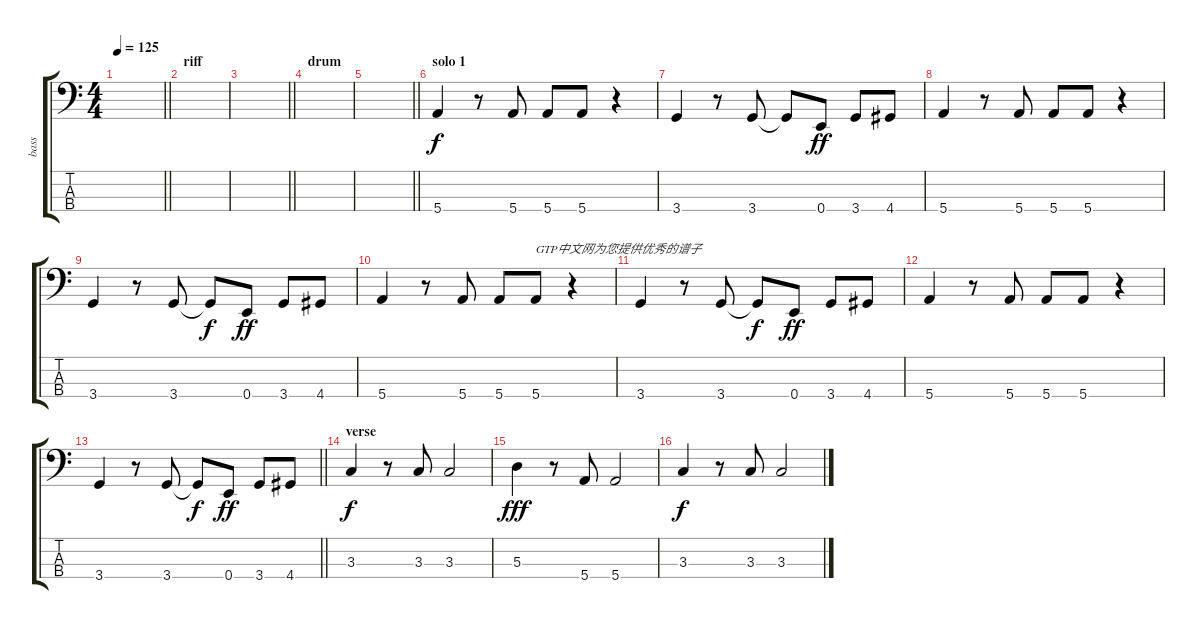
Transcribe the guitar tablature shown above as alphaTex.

\track ("bass" "bass") {instrument electricbassfinger}
\staff {score tabs}
\tuning (G2 D2 A1 E1) {hide}
\ts (4 4)
\tempo 125
\clef f4
\barLineRight lightlight
\ks c
|
\section ("" "riff")
|
\barLineRight lightlight
|
\section ("" "drum")
|
\barLineRight lightlight
|
\section ("" "solo 1")
5.4.4 r.8 5.4.8 5.4.8 5.4.8 r.4 |
3.4.4 r.8 3.4.8 3.4{t}.8{dy f} 0.4.8{dy ff} 3.4.8 4.4.8 |
5.4.4 r.8 5.4.8 5.4.8 5.4.8 r.4 |
3.4.4 r.8 3.4.8 3.4{t}.8{dy f} 0.4.8{dy ff} 3.4.8 4.4.8 |
5.4.4 r.8 5.4.8 5.4.8 5.4.8{txt "GTP中文网为您提供优秀的谱子"} r.4 |
3.4.4 r.8 3.4.8 3.4{t}.8{dy f} 0.4.8{dy ff} 3.4.8 4.4.8 |
5.4.4 r.8 5.4.8 5.4.8 5.4.8 r.4 |
\barLineRight lightlight
3.4.4 r.8 3.4.8 3.4{t}.8{dy f} 0.4.8{dy ff} 3.4.8 4.4.8 |
\section ("" "verse")
3.3.4{dy f} r.8 3.3.8 3.3.2 |
5.3.4{dy fff} r.8 5.4.8 5.4.2 |
3.3.4{dy f} r.8 3.3.8 3.3.2
